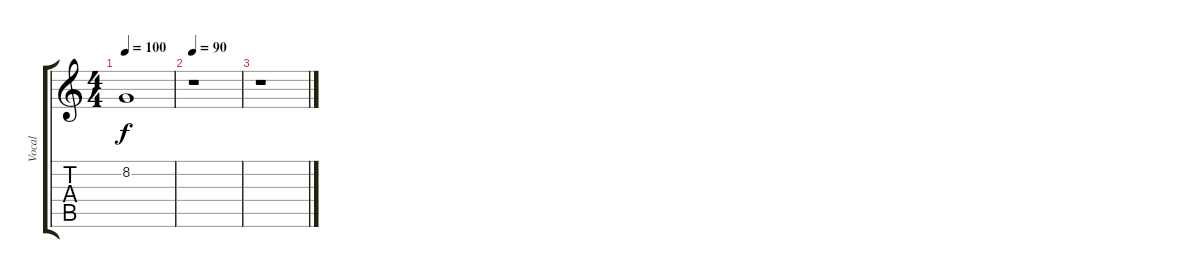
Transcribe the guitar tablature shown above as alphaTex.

\track ("Vocal" "Vocal") {instrument acousticgrandpiano}
\staff {score tabs}
\tuning (E4 B3 G3 D3 A2 E2) {hide}
\ts (4 4)
\tempo 100
\clef g2
\ks c
8.2.1{dy f} |
\tempo 90
r.1 |
r.1
